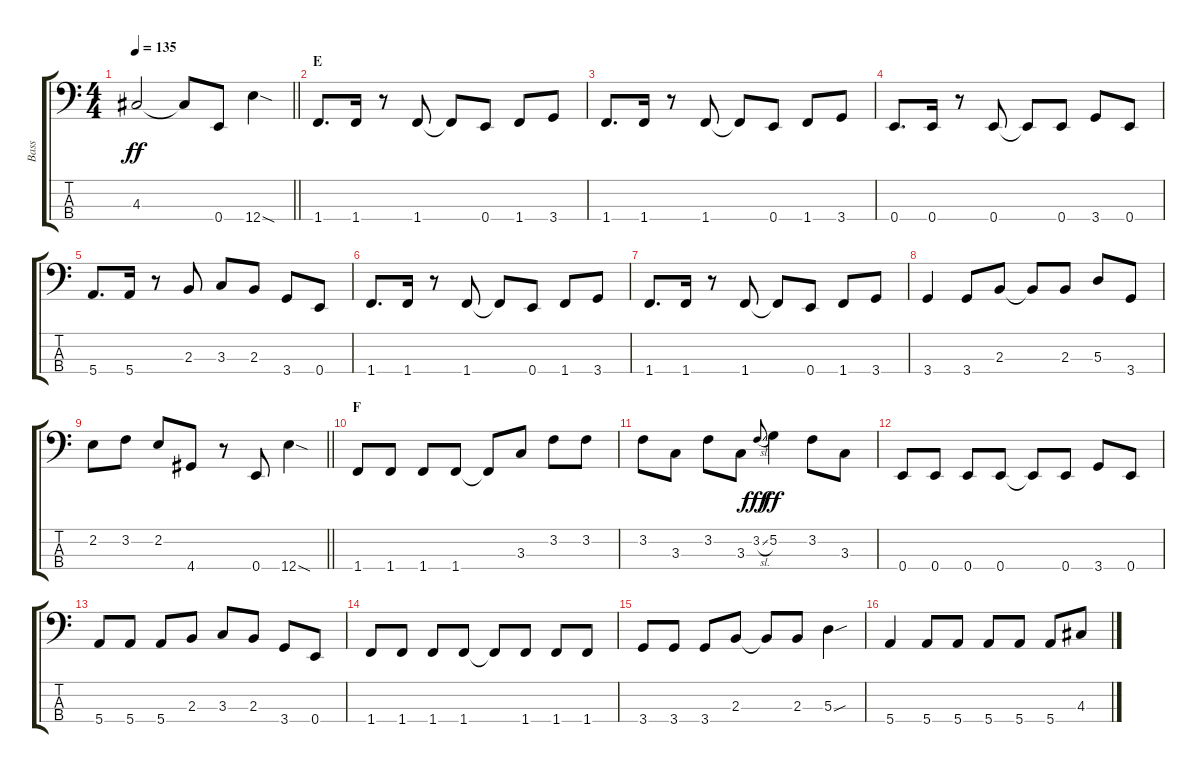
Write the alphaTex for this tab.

\track ("Bass" "Bass") {instrument electricbasspick}
\staff {score tabs}
\tuning (G2 D2 A1 E1) {hide}
\ts (4 4)
\tempo 135
\clef f4
\barLineRight lightlight
\ks c
4.3{t}.2{dy ff} 4.3{t}.8 0.4.8 12.4{sod}.4 |
\section ("" "E")
1.4.8{d} 1.4.16 r.8 1.4.8 1.4{t}.8 0.4.8 1.4.8 3.4.8 |
1.4.8{d} 1.4.16 r.8 1.4.8 1.4{t}.8 0.4.8 1.4.8 3.4.8 |
0.4.8{d} 0.4.16 r.8 0.4.8 0.4{t}.8 0.4.8 3.4.8 0.4.8 |
5.4.8{d} 5.4.16 r.8 2.3.8 3.3.8 2.3.8 3.4.8 0.4.8 |
1.4.8{d} 1.4.16 r.8 1.4.8 1.4{t}.8 0.4.8 1.4.8 3.4.8 |
1.4.8{d} 1.4.16 r.8 1.4.8 1.4{t}.8 0.4.8 1.4.8 3.4.8 |
3.4.4 3.4.8 2.3.8 2.3{t}.8 2.3.8 5.3.8 3.4.8 |
\barLineRight lightlight
2.2.8 3.2.8 2.2.8 4.4.8 r.8 0.4.8 12.4{sod}.4 |
\section ("" "F")
1.4.8 1.4.8 1.4.8 1.4.8 1.4{t}.8 3.3.8 3.2.8 3.2.8 |
3.2.8 3.3.8 3.2.8 3.3.8 3.2{sl}.8{gr onbeat dy fff} 5.2.4{dy ff} 3.2.8 3.3.8 |
0.4.8 0.4.8 0.4.8 0.4.8 0.4{t}.8 0.4.8 3.4.8 0.4.8 |
5.4.8 5.4.8 5.4.8 2.3.8 3.3.8 2.3.8 3.4.8 0.4.8 |
1.4.8 1.4.8 1.4.8 1.4.8 1.4{t}.8 1.4.8 1.4.8 1.4.8 |
3.4.8 3.4.8 3.4.8 2.3.8 2.3{t}.8 2.3.8 5.3{sou}.4 |
5.4.4 5.4.8 5.4.8 5.4.8 5.4.8 5.4.8 4.3.8
